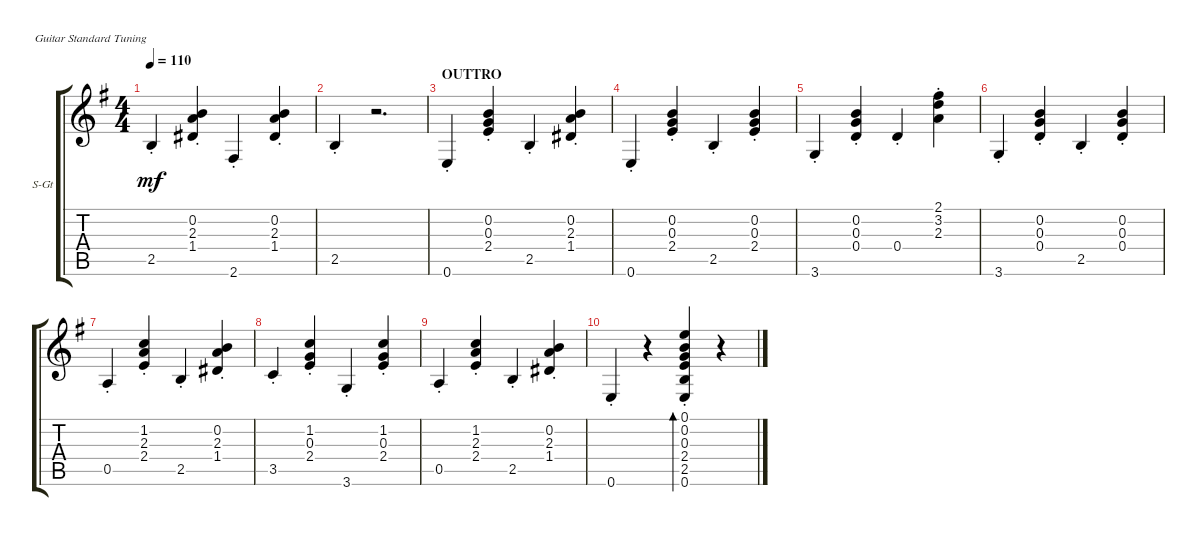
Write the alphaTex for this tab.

\defaultSystemsLayout 4
\bracketExtendMode groupsimilarinstruments
\firstSystemTrackNameOrientation horizontal
\otherSystemsTrackNameOrientation horizontal
\track ("Steel Guitar" "S-Gt") {instrument acousticguitarsteel}
\staff {score tabs}
\tuning (E4 B3 G3 D3 A2 E2)
\ts (4 4)
\tempo 110
\clef g2
\ks eminor
2.5{st}.4{dy mf} (1.4{st} 2.3{st} 0.2{st}).4 2.6{st}.4 (1.4{st} 2.3{st} 0.2{st}).4 |
2.5{st}.4 r.2{d} |
\section ("" "OUTTRO")
0.6{st}.4 (2.4{st} 0.3{st} 0.2{st}).4 2.5{st}.4 (1.4{st} 2.3{st} 0.2{st}).4 |
0.6{st}.4 (2.4{st} 0.3{st} 0.2{st}).4 2.5{st}.4 (2.4{st} 0.3{st} 0.2{st}).4 |
3.6{st}.4 (0.4{st} 0.3{st} 0.2{st}).4 0.4{st}.4 (2.3{st} 3.2{st} 2.1{st}).4 |
3.6{st}.4 (0.4{st} 0.3{st} 0.2{st}).4 2.5{st}.4 (0.4{st} 0.3{st} 0.2{st}).4 |
0.5{st}.4 (2.4{st} 2.3{st} 1.2{st}).4 2.5{st}.4 (1.4{st} 2.3{st} 0.2{st}).4 |
3.5{st}.4 (2.4{st} 1.2{st} 0.3{st}).4 3.6{st}.4 (2.4{st} 1.2{st} 0.3{st}).4 |
0.5{st}.4 (2.4{st} 2.3{st} 1.2{st}).4 2.5{st}.4 (1.4{st} 2.3{st} 0.2{st}).4 |
0.6{st}.4 r.4 (2.4{st} 0.3{st} 0.2{st} 2.5{st} 0.6{st} 0.1{st}).4{bd 30} r.4
